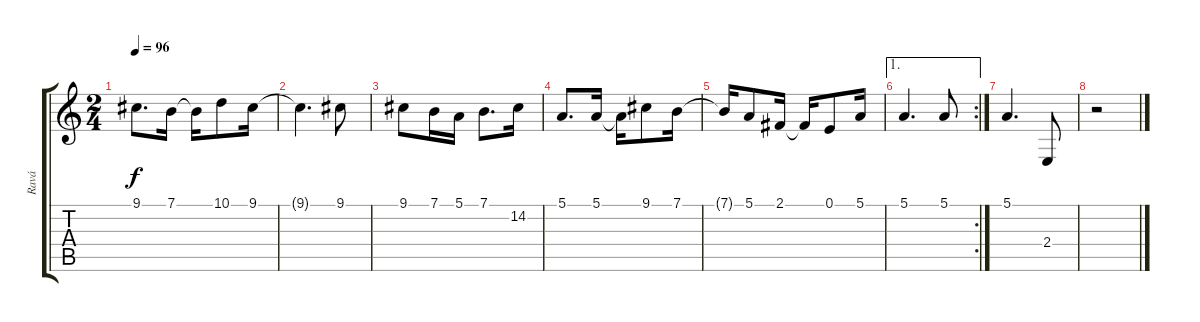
\track ("Ravá" "Ravá") {instrument violin}
\staff {score tabs}
\tuning (E4 B3 G3 D3 A2 E2) {hide}
\ts (2 4)
\tempo 96
\clef g2
\ks c
9.1.8{d dy f} 7.1.16 7.1{t}.16 10.1.8 9.1.16 |
9.1{t}.4{d} 9.1.8 |
9.1.8 7.1.16 5.1.16 7.1.8{d} 14.2.16 |
5.1.8{d} 5.1.16 5.1{t}.16 9.1.8 7.1.16 |
7.1{t}.16 5.1.8 2.1.16 2.1{t}.16 0.1.8 5.1.16 |
\ae 1
\rc 2
5.1.4{d} 5.1.8 |
5.1.4{d} 2.4.8 |
r.2
